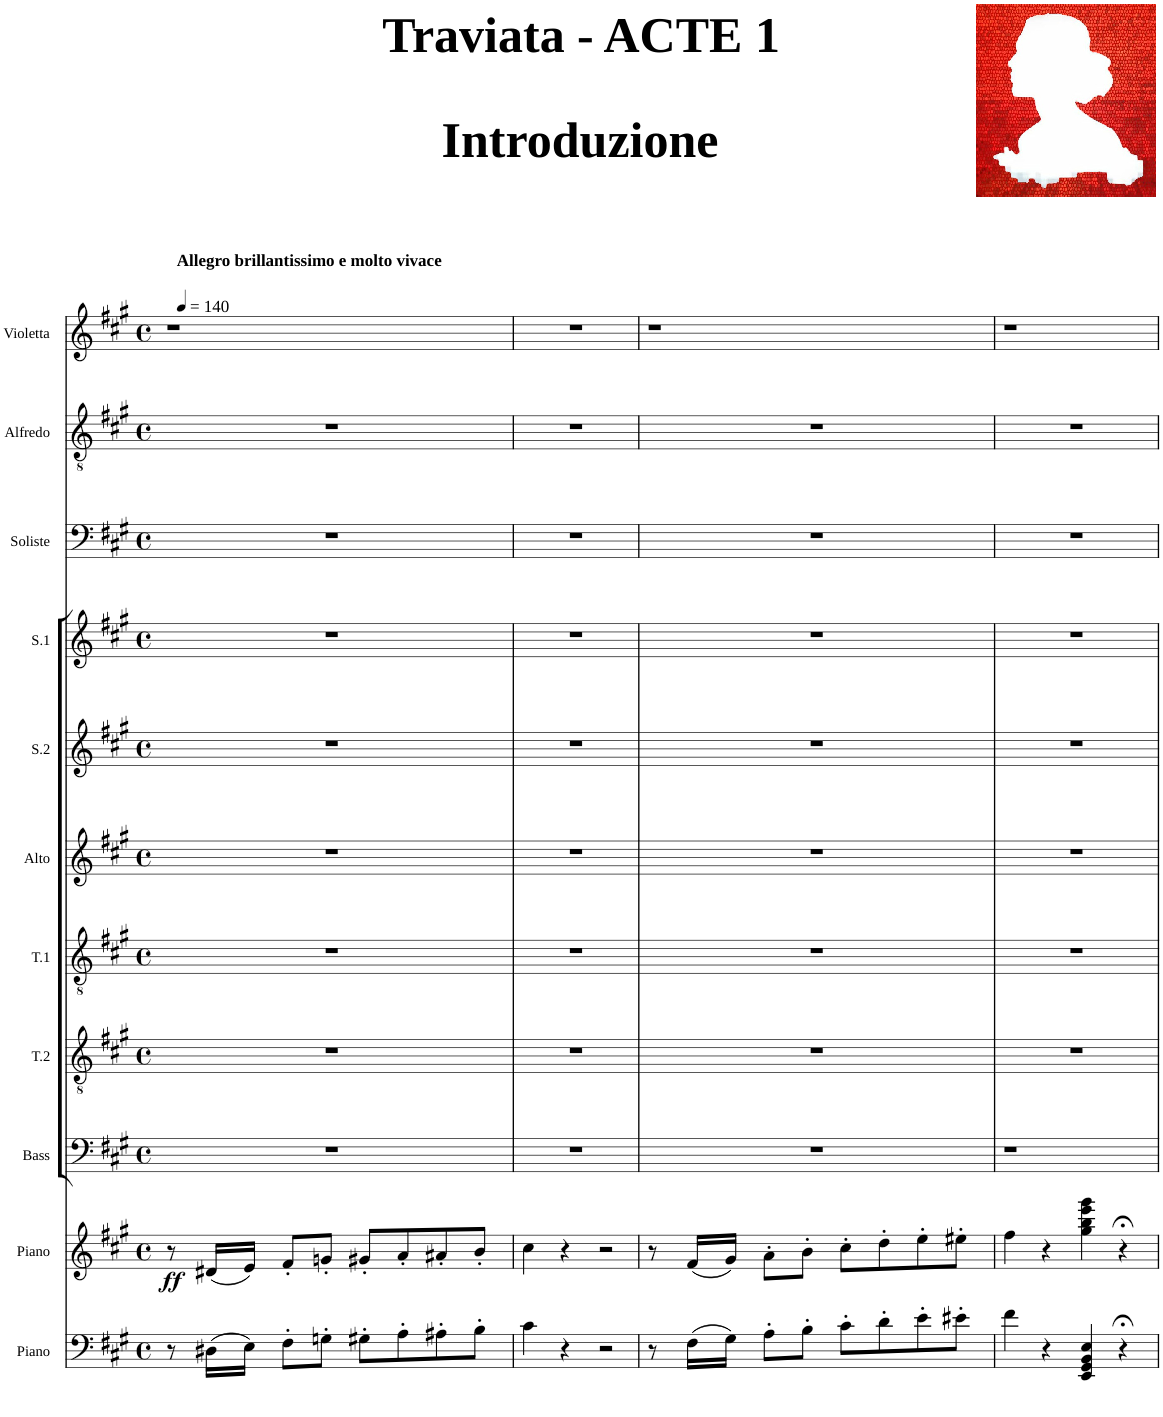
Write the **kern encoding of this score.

**kern	**kern	**dynam	**kern	**kern	**kern	**kern	**kern	**kern	**kern	**kern	**kern
*part11	*part10	*part10	*part9	*part8	*part7	*part6	*part5	*part4	*part3	*part2	*part1
*staff11	*staff10	*staff10	*staff9	*staff8	*staff7	*staff6	*staff5	*staff4	*staff3	*staff2	*staff1
*I"Piano	*I"Piano	*	*I"Bass	*I"T.2	*I"T.1	*I"Alto	*I"S.2	*I"S.1	*I"Soliste	*I"Alfredo	*I"Violetta
*I'Pno	*I'Pno	*	*I'B.	*I'T.2	*I'T.	*I'A.	*I'S.2	*I'S.1	*I'Sol.	*I'Alf.	*I'Vio.
*clefF4	*clefG2	*	*clefF4	*clefGv2	*clefGv2	*clefG2	*clefG2	*clefG2	*clefF4	*clefGv2	*clefG2
*k[f#c#g#]	*k[f#c#g#]	*	*k[f#c#g#]	*k[f#c#g#]	*k[f#c#g#]	*k[f#c#g#]	*k[f#c#g#]	*k[f#c#g#]	*k[f#c#g#]	*k[f#c#g#]	*k[f#c#g#]
*A:	*A:	*	*A:	*A:	*A:	*A:	*A:	*A:	*A:	*A:	*A:
*M4/4	*M4/4	*	*M4/4	*M4/4	*M4/4	*M4/4	*M4/4	*M4/4	*M4/4	*M4/4	*M4/4
*met(c)	*met(c)	*	*met(c)	*met(c)	*met(c)	*met(c)	*met(c)	*met(c)	*met(c)	*met(c)	*met(c)
*MM140	*MM140	*	*MM140	*MM140	*MM140	*MM140	*MM140	*MM140	*MM140	*MM140	*MM140
=1	=1	=1	=1	=1	=1	=1	=1	=1	=1	=1	=1
!	!	!	!	!	!	!	!	!	!	!	!LO:TX:a:B:t=Allegro brillantissimo e molto vivace
!	!	!LO:DY:b	!	!	!	!	!	!	!	!	!
8r	8r	ff	1r	1r	1r	1r	1r	1r	1r	1r	1r
(16D#X\LL	(16d#X/LL	.	.	.	.	.	.	.	.	.	.
16E\JJ)	16e/JJ)	.	.	.	.	.	.	.	.	.	.
8F#'\L	8f#'/L	.	.	.	.	.	.	.	.	.	.
8Gn'\J	8gn'/J	.	.	.	.	.	.	.	.	.	.
8G#X'\L	8g#X'/L	.	.	.	.	.	.	.	.	.	.
8A'\	8a'/	.	.	.	.	.	.	.	.	.	.
8A#X'\	8a#X'/	.	.	.	.	.	.	.	.	.	.
8B'\J	8b'/J	.	.	.	.	.	.	.	.	.	.
=2	=2	=2	=2	=2	=2	=2	=2	=2	=2	=2	=2
4c#\	4cc#\	.	1r	1r	1r	1r	1r	1r	1r	1r	1r
4r	4r	.	.	.	.	.	.	.	.	.	.
2r	2r	.	.	.	.	.	.	.	.	.	.
=3	=3	=3	=3	=3	=3	=3	=3	=3	=3	=3	=3
8r	8r	.	1r	1r	1r	1r	1r	1r	1r	1r	1r
(16F#\LL	(16f#/LL	.	.	.	.	.	.	.	.	.	.
16G#\JJ)	16g#/JJ)	.	.	.	.	.	.	.	.	.	.
8A'\L	8a'\L	.	.	.	.	.	.	.	.	.	.
8B'\J	8b'\J	.	.	.	.	.	.	.	.	.	.
8c#'\L	8cc#'\L	.	.	.	.	.	.	.	.	.	.
8d'\	8dd'\	.	.	.	.	.	.	.	.	.	.
8e'\	8ee'\	.	.	.	.	.	.	.	.	.	.
8e#X'\J	8ee#X'\J	.	.	.	.	.	.	.	.	.	.
=4	=4	=4	=4	=4	=4	=4	=4	=4	=4	=4	=4
4f#\	4ff#\	.	1r	1r	1r	1r	1r	1r	1r	1r	1r
4r	4r	.	.	.	.	.	.	.	.	.	.
4EE/ 4GG#/ 4BB/ 4E/	4gg#\ 4bb\ 4eee\ 4ggg#\	.	.	.	.	.	.	.	.	.	.
4r;<	4r;<	.	.	.	.	.	.	.	.	.	.
=	=	=	=	=	=	=	=	=	=	=	=
*-	*-	*-	*-	*-	*-	*-	*-	*-	*-	*-	*-
